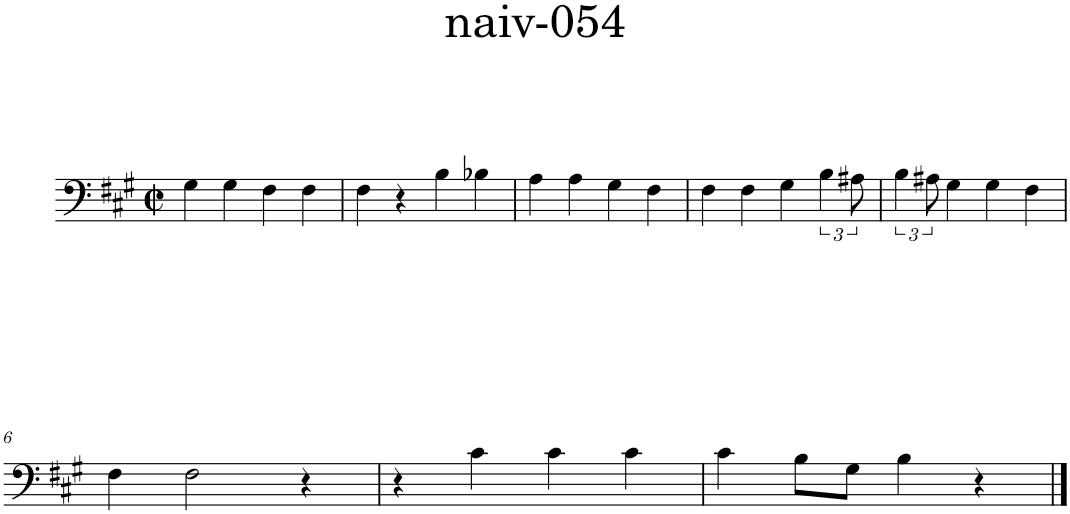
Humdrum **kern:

**kern
*part1
*staff1
*I"Piano
*I'Pno.
*clefF4
*k[f#c#g#]
*M2/2
*met(c|)
=1
4G#\
4G#\
4F#\
4F#\
=2
4F#\
4r
4B\
4B-X\
=3
4A\
4A\
4G#\
4F#\
=4
4F#\
4F#\
4G#\
6B\
12A#X\
=5
6B\
12A#X\
4G#\
4G#\
4F#\
!!LO:LB:g=z
=6
4F#\
2F#\
4r
=7
4r
4c#\
4c#\
4c#\
=8
4c#\
8B\L
8G#\J
4B\
4r
==
*-
